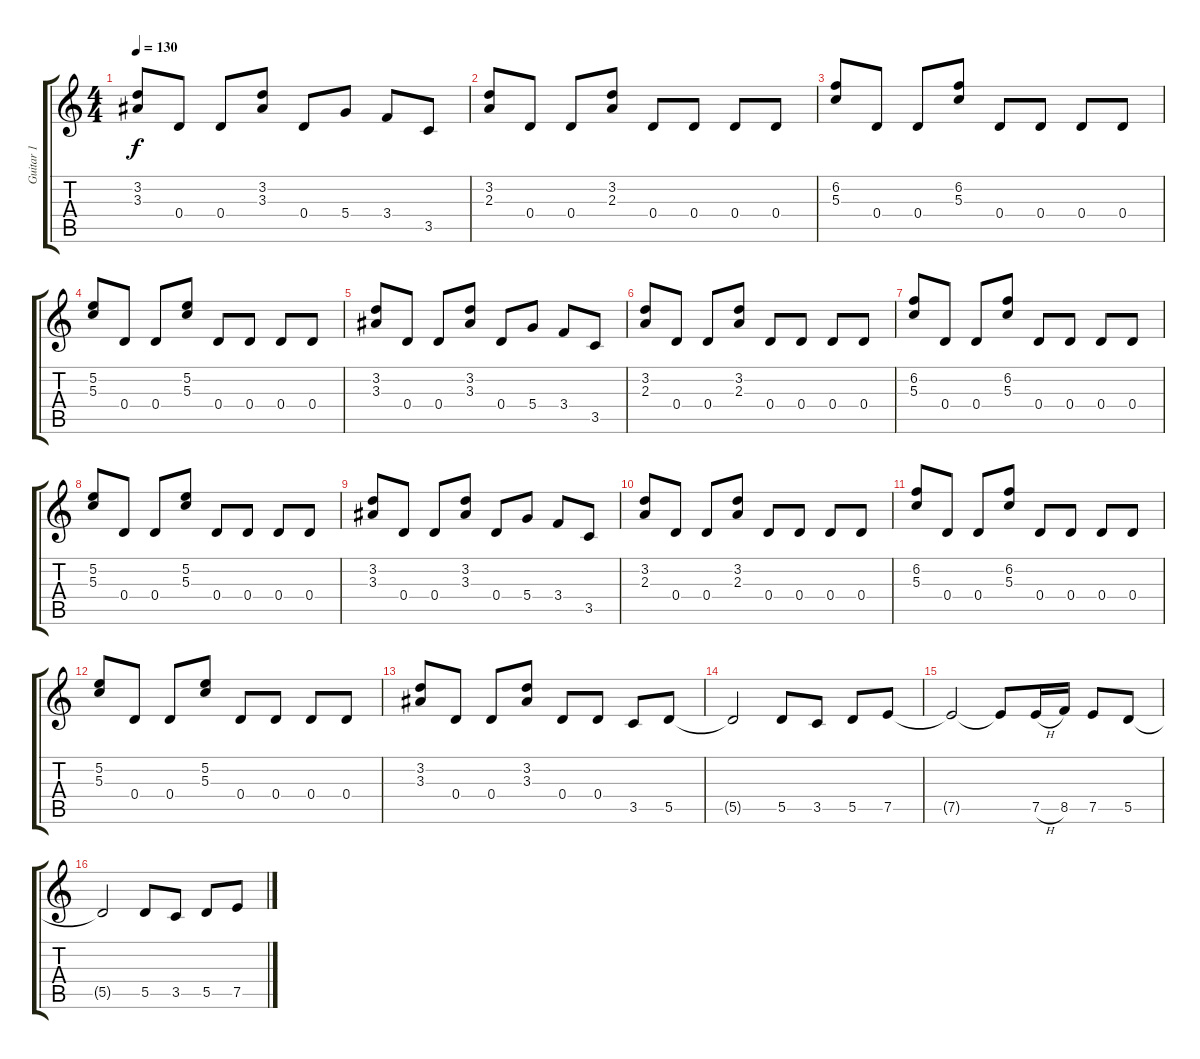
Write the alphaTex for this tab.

\track ("Guitar 1" "Guitar 1") {instrument overdrivenguitar}
\staff {score tabs}
\tuning (E4 B3 G3 D3 A2 E2) {hide}
\ts (4 4)
\tempo 130
\clef g2
\ks c
(3.2 3.3).8{dy f} 0.4.8 0.4.8 (3.2 3.3).8 0.4.8 5.4.8 3.4.8 3.5.8 |
(3.2 2.3).8 0.4.8 0.4.8 (3.2 2.3).8 0.4.8 0.4.8 0.4.8 0.4.8 |
(6.2 5.3).8 0.4.8 0.4.8 (6.2 5.3).8 0.4.8 0.4.8 0.4.8 0.4.8 |
(5.2 5.3).8 0.4.8 0.4.8 (5.2 5.3).8 0.4.8 0.4.8 0.4.8 0.4.8 |
(3.2 3.3).8 0.4.8 0.4.8 (3.2 3.3).8 0.4.8 5.4.8 3.4.8 3.5.8 |
(3.2 2.3).8 0.4.8 0.4.8 (3.2 2.3).8 0.4.8 0.4.8 0.4.8 0.4.8 |
(6.2 5.3).8 0.4.8 0.4.8 (6.2 5.3).8 0.4.8 0.4.8 0.4.8 0.4.8 |
(5.2 5.3).8 0.4.8 0.4.8 (5.2 5.3).8 0.4.8 0.4.8 0.4.8 0.4.8 |
(3.2 3.3).8 0.4.8 0.4.8 (3.2 3.3).8 0.4.8 5.4.8 3.4.8 3.5.8 |
(3.2 2.3).8 0.4.8 0.4.8 (3.2 2.3).8 0.4.8 0.4.8 0.4.8 0.4.8 |
(6.2 5.3).8 0.4.8 0.4.8 (6.2 5.3).8 0.4.8 0.4.8 0.4.8 0.4.8 |
(5.2 5.3).8 0.4.8 0.4.8 (5.2 5.3).8 0.4.8 0.4.8 0.4.8 0.4.8 |
(3.2 3.3).8 0.4.8 0.4.8 (3.2 3.3).8 0.4.8 0.4.8 3.5.8 5.5.8 |
5.5{t}.2 5.5.8 3.5.8 5.5.8 7.5.8 |
7.5{t}.2 7.5{t}.8 7.5{h}.16 8.5.16 7.5.8 5.5.8 |
5.5{t}.2 5.5.8 3.5.8 5.5.8 7.5.8
